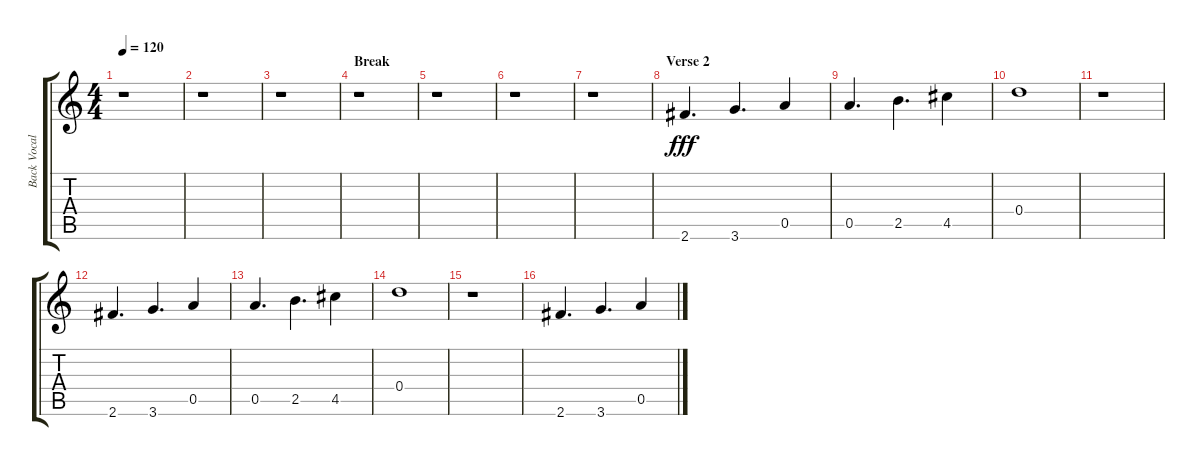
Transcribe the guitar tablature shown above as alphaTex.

\track ("Back Vocal" "Back Vocal") {instrument overdrivenguitar}
\staff {score tabs}
\tuning (E5 B4 G4 D4 A3 E3) {hide}
\ts (4 4)
\tempo 120
\clef g2
\ks c
r.1{dy fff} |
r.1 |
r.1 |
\section ("" "Break")
r.1 |
r.1 |
r.1 |
r.1 |
\section ("" "Verse 2")
2.6.4{d} 3.6.4{d} 0.5.4 |
0.5.4{d} 2.5.4{d} 4.5.4 |
0.4.1 |
r.1 |
2.6.4{d} 3.6.4{d} 0.5.4 |
0.5.4{d} 2.5.4{d} 4.5.4 |
0.4.1 |
r.1 |
2.6.4{d} 3.6.4{d} 0.5.4
